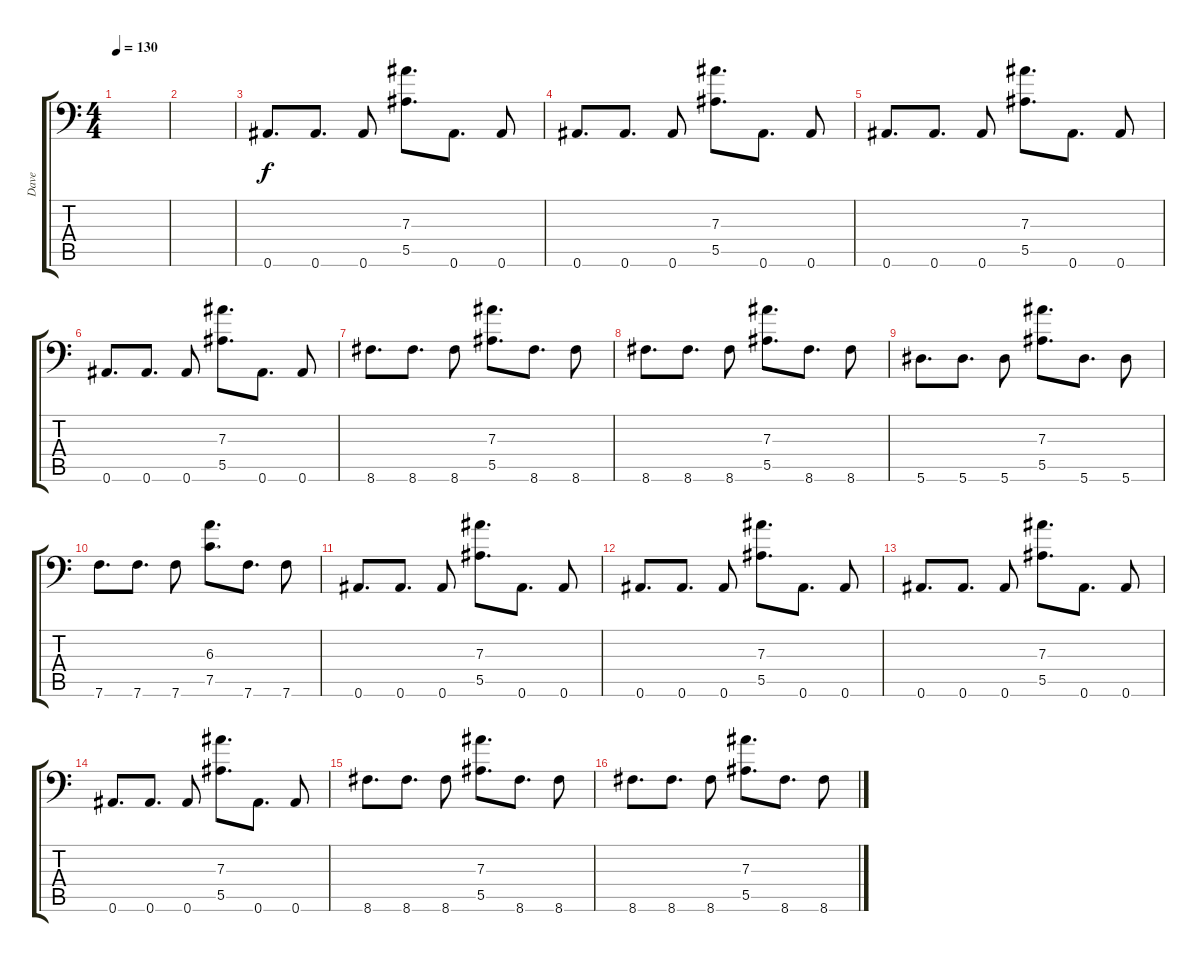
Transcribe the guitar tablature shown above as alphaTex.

\track ("Dave" "Dave") {instrument distortionguitar}
\staff {score tabs}
\tuning (C4 G3 Eb3 Bb2 F2 Bb1) {hide}
\ts (4 4)
\tempo 130
\clef f4
\ks c
|
|
0.6.8{d instrument distortionguitar} 0.6.8{d} 0.6.8 (7.3 5.5).8{d} 0.6.8{d} 0.6.8 |
0.6.8{d} 0.6.8{d} 0.6.8 (7.3 5.5).8{d} 0.6.8{d} 0.6.8 |
0.6.8{d} 0.6.8{d} 0.6.8 (7.3 5.5).8{d} 0.6.8{d} 0.6.8 |
0.6.8{d} 0.6.8{d} 0.6.8 (7.3 5.5).8{d} 0.6.8{d} 0.6.8 |
8.6.8{d} 8.6.8{d} 8.6.8 (7.3 5.5).8{d} 8.6.8{d} 8.6.8 |
8.6.8{d} 8.6.8{d} 8.6.8 (7.3 5.5).8{d} 8.6.8{d} 8.6.8 |
5.6.8{d} 5.6.8{d} 5.6.8 (7.3 5.5).8{d} 5.6.8{d} 5.6.8 |
7.6.8{d} 7.6.8{d} 7.6.8 (6.3 7.5).8{d} 7.6.8{d} 7.6.8 |
0.6.8{d instrument distortionguitar} 0.6.8{d} 0.6.8 (7.3 5.5).8{d} 0.6.8{d} 0.6.8 |
0.6.8{d} 0.6.8{d} 0.6.8 (7.3 5.5).8{d} 0.6.8{d} 0.6.8 |
0.6.8{d} 0.6.8{d} 0.6.8 (7.3 5.5).8{d} 0.6.8{d} 0.6.8 |
0.6.8{d} 0.6.8{d} 0.6.8 (7.3 5.5).8{d} 0.6.8{d} 0.6.8 |
8.6.8{d} 8.6.8{d} 8.6.8 (7.3 5.5).8{d} 8.6.8{d} 8.6.8 |
8.6.8{d} 8.6.8{d} 8.6.8 (7.3 5.5).8{d} 8.6.8{d} 8.6.8
